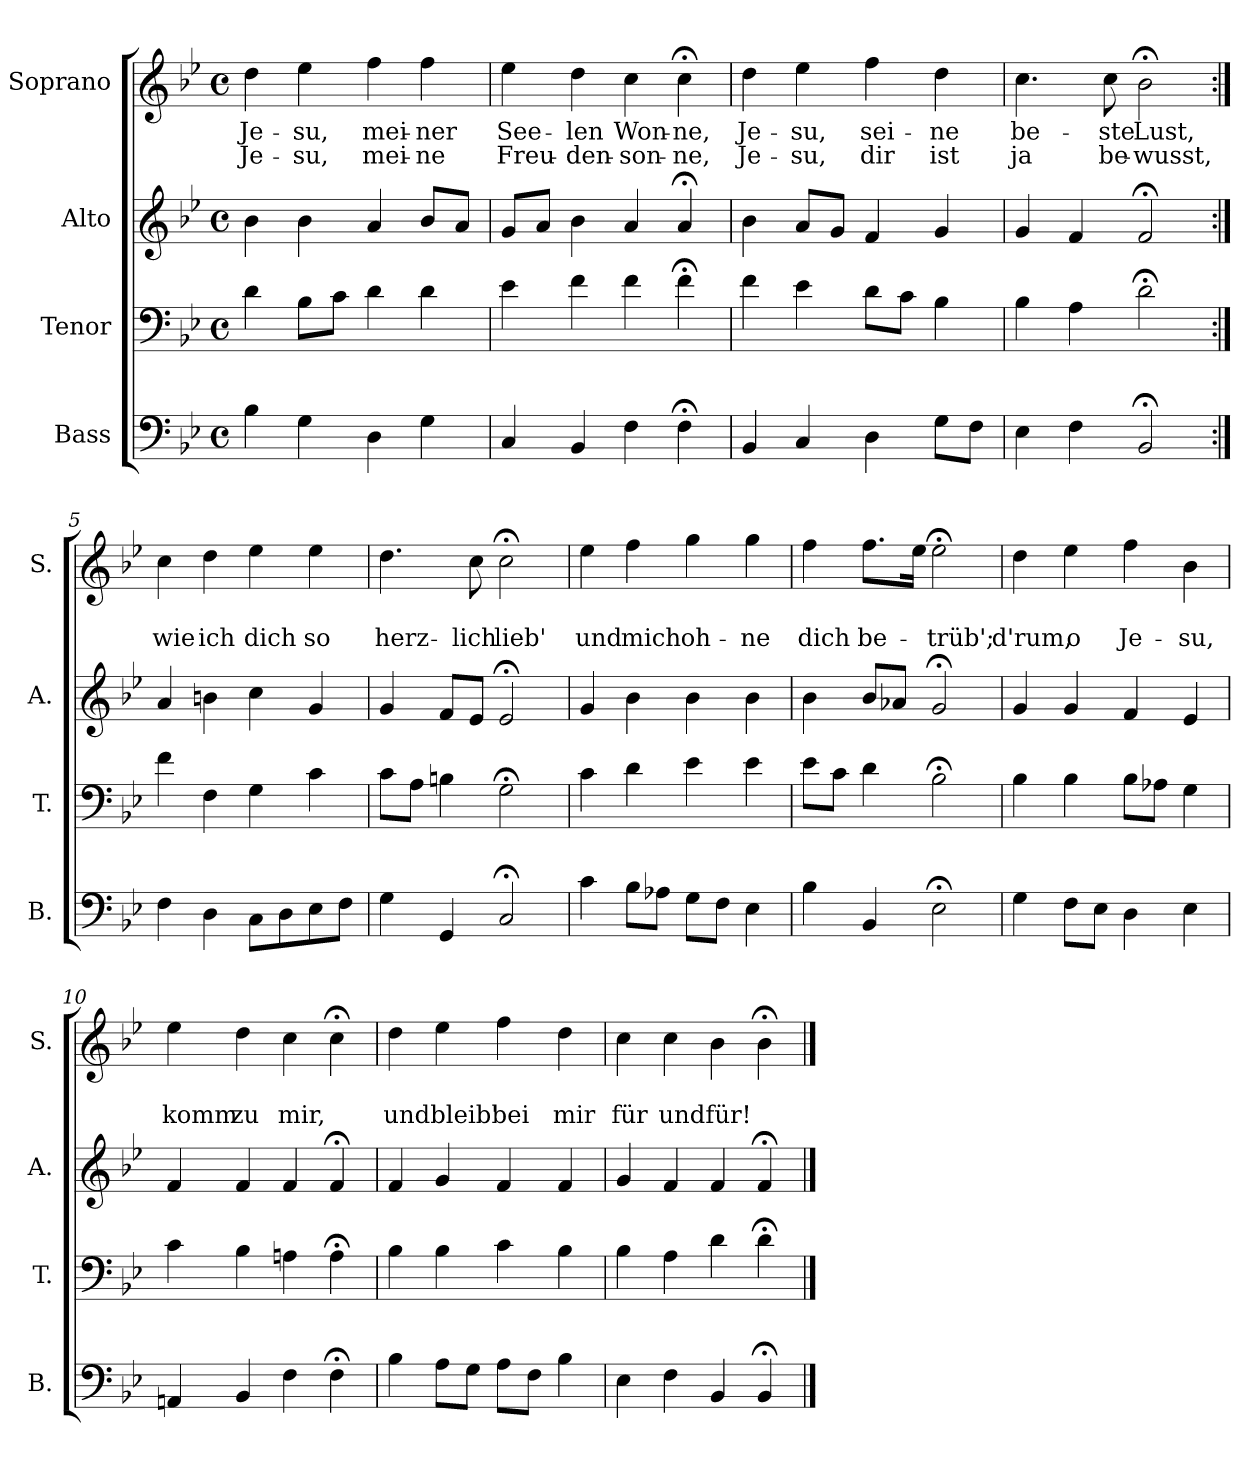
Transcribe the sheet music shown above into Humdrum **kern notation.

**kern	**kern	**kern	**kern	**text	**text
*part4	*part3	*part2	*part1	*part1	*part1
*staff4	*staff3	*staff2	*staff1	*staff1	*staff1
*I"Bass	*I"Tenor	*I"Alto	*I"Soprano	*	*
*I'B.	*I'T.	*I'A.	*I'S.	*	*
*clefF4	*clefF4	*clefG2	*clefG2	*	*
*k[b-e-]	*k[b-e-]	*k[b-e-]	*k[b-e-]	*	*
*B-:	*B-:	*B-:	*B-:	*	*
*M4/4	*M4/4	*M4/4	*M4/4	*	*
*met(c)	*met(c)	*met(c)	*met(c)	*	*
=1	=1	=1	=1	=1	=1
!	!	!	!	!LO:LY:b	!LO:LY:b
4B-\	4d\	4b-\	4dd\	Je-	Je-
!	!	!	!	!LO:LY:b	!LO:LY:b
4G\	8B-\L	4b-\	4ee-\	-su,	-su,
.	8c\J	.	.	.	.
!	!	!	!	!LO:LY:b	!LO:LY:b
4D\	4d\	4a/	4ff\	mei-	mei-
!	!	!	!	!LO:LY:b	!LO:LY:b
4G\	4d\	8b-/L	4ff\	-ner	-ne
.	.	8a/J	.	.	.
=2	=2	=2	=2	=2	=2
!	!	!	!	!LO:LY:b	!LO:LY:b
4C/	4e-\	8g/L	4ee-\	See-	Freu-
.	.	8a/J	.	.	.
!	!	!	!	!LO:LY:b	!LO:LY:b
4BB-/	4f\	4b-\	4dd\	-len	-den-
!	!	!	!	!LO:LY:b	!LO:LY:b
4F\	4f\	4a/	4cc\	Won-	-son-
!	!	!	!	!LO:LY:b	!LO:LY:b
4F;<\	4f;<\	4a;</	4cc;<\	-ne,	-ne,
=3	=3	=3	=3	=3	=3
!	!	!	!	!LO:LY:b	!LO:LY:b
4BB-/	4f\	4b-\	4dd\	Je-	Je-
!	!	!	!	!LO:LY:b	!LO:LY:b
4C/	4e-\	8a/L	4ee-\	-su,	-su,
.	.	8g/J	.	.	.
!	!	!	!	!LO:LY:b	!LO:LY:b
4D\	8d\L	4f/	4ff\	sei-	dir
.	8c\J	.	.	.	.
!	!	!	!	!LO:LY:b	!LO:LY:b
8G\L	4B-\	4g/	4dd\	-ne	ist
8F\J	.	.	.	.	.
=4	=4	=4	=4	=4	=4
!	!	!	!	!LO:LY:b	!LO:LY:b
4E-\	4B-\	4g/	4.cc\	be-	ja
4F\	4A\	4f/	.	.	.
!	!	!	!	!LO:LY:b	!LO:LY:b
.	.	.	8cc\	-ste	be-
!	!	!	!	!LO:LY:b	!LO:LY:b
2BB-;</	2d;<\	2f;</	2b-;<\	Lust,	-wusst,
!!LO:LB:g=z
=5:|!	=5:|!	=5:|!	=5:|!	=5:|!	=5:|!
!	!	!	!	!	!LO:LY:b
4F\	4f\	4a/	4cc\	.	wie
!	!	!	!	!	!LO:LY:b
4D\	4F\	4bn\	4dd\	.	ich
!	!	!	!	!	!LO:LY:b
8C\L	4G\	4cc\	4ee-\	.	dich
8D\	.	.	.	.	.
!	!	!	!	!	!LO:LY:b
8E-\	4c\	4g/	4ee-\	.	so
8F\J	.	.	.	.	.
=6	=6	=6	=6	=6	=6
!	!	!	!	!	!LO:LY:b
4G\	8c\L	4g/	4.dd\	.	herz-
.	8A\J	.	.	.	.
4GG/	4Bn\	8f/L	.	.	.
!	!	!	!	!	!LO:LY:b
.	.	8e-/J	8cc\	.	-lich
!	!	!	!	!	!LO:LY:b
2C;</	2G;<\	2e-;</	2cc;<\	.	lieb'
=7	=7	=7	=7	=7	=7
!	!	!	!	!	!LO:LY:b
4c\	4c\	4g/	4ee-\	.	und
!	!	!	!	!	!LO:LY:b
8B-\L	4d\	4b-\	4ff\	.	mich
8A-X\J	.	.	.	.	.
!	!	!	!	!	!LO:LY:b
8G\L	4e-\	4b-\	4gg\	.	oh-
8F\J	.	.	.	.	.
!	!	!	!	!	!LO:LY:b
4E-\	4e-\	4b-\	4gg\	.	-ne
=8	=8	=8	=8	=8	=8
!	!	!	!	!	!LO:LY:b
4B-\	8e-\L	4b-\	4ff\	.	dich
.	8c\J	.	.	.	.
!	!	!	!	!	!LO:LY:b
4BB-/	4d\	8b-/L	8.ff\L	.	be-
.	.	8a-X/J	.	.	.
.	.	.	16ee-\Jk	.	.
!	!	!	!	!	!LO:LY:b
2E-;<\	2B-;<\	2g;</	2ee-;<\	.	-trüb';
!!LO:PB:g=z
=9	=9	=9	=9	=9	=9
!	!	!	!	!	!LO:LY:b
4G\	4B-\	4g/	4dd\	.	d'rum,
!	!	!	!	!	!LO:LY:b
8F\L	4B-\	4g/	4ee-\	.	o
8E-\J	.	.	.	.	.
!	!	!	!	!	!LO:LY:b
4D\	8B-\L	4f/	4ff\	.	Je-
.	8A-X\J	.	.	.	.
!	!	!	!	!	!LO:LY:b
4E-\	4G\	4e-/	4b-\	.	-su,
=10	=10	=10	=10	=10	=10
!	!	!	!	!	!LO:LY:b
4AAn/	4c\	4f/	4ee-\	.	komm
!	!	!	!	!	!LO:LY:b
4BB-/	4B-\	4f/	4dd\	.	zu
!	!	!	!	!	!LO:LY:b
4F\	4An\	4f/	4cc\	.	mir,
4F;<\	4A;<\	4f;</	4cc;<\	.	.
=11	=11	=11	=11	=11	=11
!	!	!	!	!	!LO:LY:b
4B-\	4B-\	4f/	4dd\	.	und
!	!	!	!	!	!LO:LY:b
8A\L	4B-\	4g/	4ee-\	.	bleib'
8G\J	.	.	.	.	.
!	!	!	!	!	!LO:LY:b
8A\L	4c\	4f/	4ff\	.	bei
8F\J	.	.	.	.	.
!	!	!	!	!	!LO:LY:b
4B-\	4B-\	4f/	4dd\	.	mir
=12	=12	=12	=12	=12	=12
!	!	!	!	!	!LO:LY:b
4E-\	4B-\	4g/	4cc\	.	für
!	!	!	!	!	!LO:LY:b
4F\	4A\	4f/	4cc\	.	und
!	!	!	!	!	!LO:LY:b
4BB-/	4d\	4f/	4b-\	.	für!
4BB-;</	4d;<\	4f;</	4b-;<\	.	.
==	==	==	==	==	==
*-	*-	*-	*-	*-	*-
